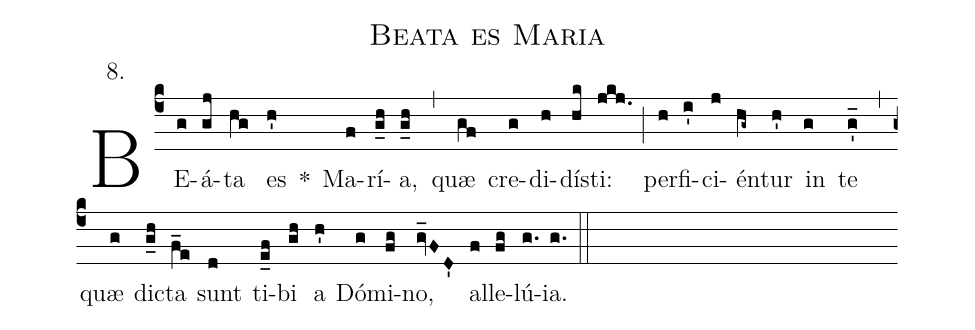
name:Beata es Maria;
office-part:Antiphona;
mode:8;
annotation: 8.;
%%
(c4) BE(g)á(gj)ta(hg) es(h') *() Ma(f)rí(g_h)a,(g_h) (,) quæ(gf) cre(g)di(h)dí(hk)sti:(jkj.) (;) per(h)fi(i')ci(j)én(hg~)tur(h') in(g) te(g'_) (,) quæ(g) di(g_h)cta(f_e) sunt(d) ti(e_f)bi(gh) a(h') Dó(g)mi(fg)no,(gv_FD') al(f)le(fg)lú(g.)ia.(g.) (::)
